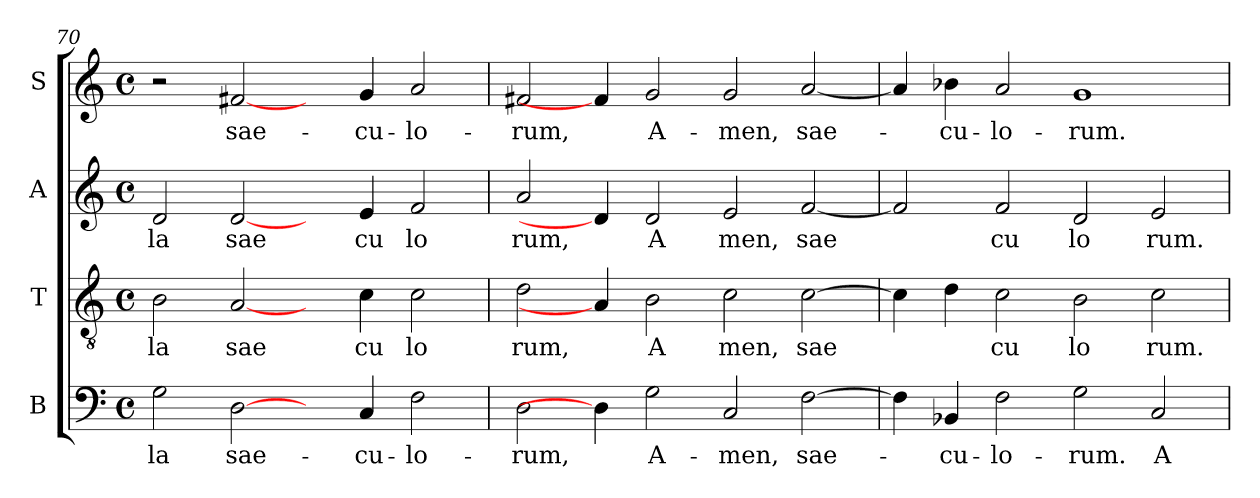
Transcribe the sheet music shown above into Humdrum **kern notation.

**kern	**text	**kern	**text	**kern	**text	**kern	**text
*part4	*part4	*part3	*part3	*part2	*part2	*part1	*part1
*staff4	*staff4	*staff3	*staff3	*staff2	*staff2	*staff1	*staff1
*I"B	*	*I"T	*	*I"A	*	*I"S	*
*I'B	*	*I'T	*	*I'A	*	*I'S	*
*clefF4	*	*clefGv2	*	*clefG2	*	*clefG2	*
*M4/4	*	*M4/4	*	*M4/4	*	*M4/4	*
*met(c)	*	*met(c)	*	*met(c)	*	*met(c)	*
=70	=70	=70	=70	=70	=70	=70	=70
!	!LO:LY:b:cj	!	!LO:LY:b:cj	!	!LO:LY:b:cj	!	!
2G\	-la	2B\	la	2d/	la	2r	.
!	!LO:LY:b:cj	!	!LO:LY:b:cj	!	!LO:LY:b:cj	!	!LO:LY:b:cj
[2D\	sae-	[2A/	sae	[2d/	sae	[2f#X/	sae-
4ryy	.	4ryy	.	4ryy	.	4ryy	.
!	!LO:LY:b:cj	!	!LO:LY:b:cj	!	!LO:LY:b:cj	!	!LO:LY:b:cj
4C/	-cu-	4c\	cu	4e/	cu	4g/	-cu-
!	!LO:LY:b:cj	!	!LO:LY:b:cj	!	!LO:LY:b:cj	!	!LO:LY:b:cj
2F\	-lo-	2c\	lo	2f/	lo	2a/	-lo-
=71	=71	=71	=71	=71	=71	=71	=71
!	!LO:LY:b:cj	!	!LO:LY:b:cj	!	!LO:LY:b:cj	!	!LO:LY:b:cj
2D\	-rum,	2d\	rum,	2a/	rum,	2f#X/	-rum,
4D\]	.	4A/]	.	4d/]	.	4f#/]	.
!	!LO:LY:b:cj	!	!LO:LY:b:cj	!	!LO:LY:b:cj	!	!LO:LY:b:cj
2G\	A-	2B\	A	2d/	A	2g/	A-
!	!LO:LY:b:cj	!	!LO:LY:b:cj	!	!LO:LY:b:cj	!	!LO:LY:b:cj
2C/	-men,	2c\	men,	2e/	men,	2g/	-men,
!	!LO:LY:b	!	!LO:LY:b	!	!LO:LY:b	!	!LO:LY:b
[>2F\	sae-	[>2c\	sae	[<2f/	sae	[<2a/	sae-
=72	=72	=72	=72	=72	=72	=72	=72
4F\]	.	4c\]	.	2f/]	.	4a/]	.
!	!LO:LY:b:cj	!	!	!	!	!	!LO:LY:b:cj
4BB-X/	-cu-	4d\	.	.	.	4b-X\	-cu-
!	!LO:LY:b:cj	!	!LO:LY:b:cj	!	!LO:LY:b:cj	!	!LO:LY:b:cj
2F\	-lo-	2c\	cu	2f/	cu	2a/	-lo-
!	!LO:LY:b:cj	!	!LO:LY:b:cj	!	!LO:LY:b:cj	!	!LO:LY:b:cj
2G\	-rum.	2B\	lo	2d/	lo	1g	-rum.
!	!LO:LY:b:cj	!	!LO:LY:b:cj	!	!LO:LY:b:cj	!	!
2C/	A-	2c\	rum.	2e/	rum.	.	.
=	=	=	=	=	=	=	=
*-	*-	*-	*-	*-	*-	*-	*-
